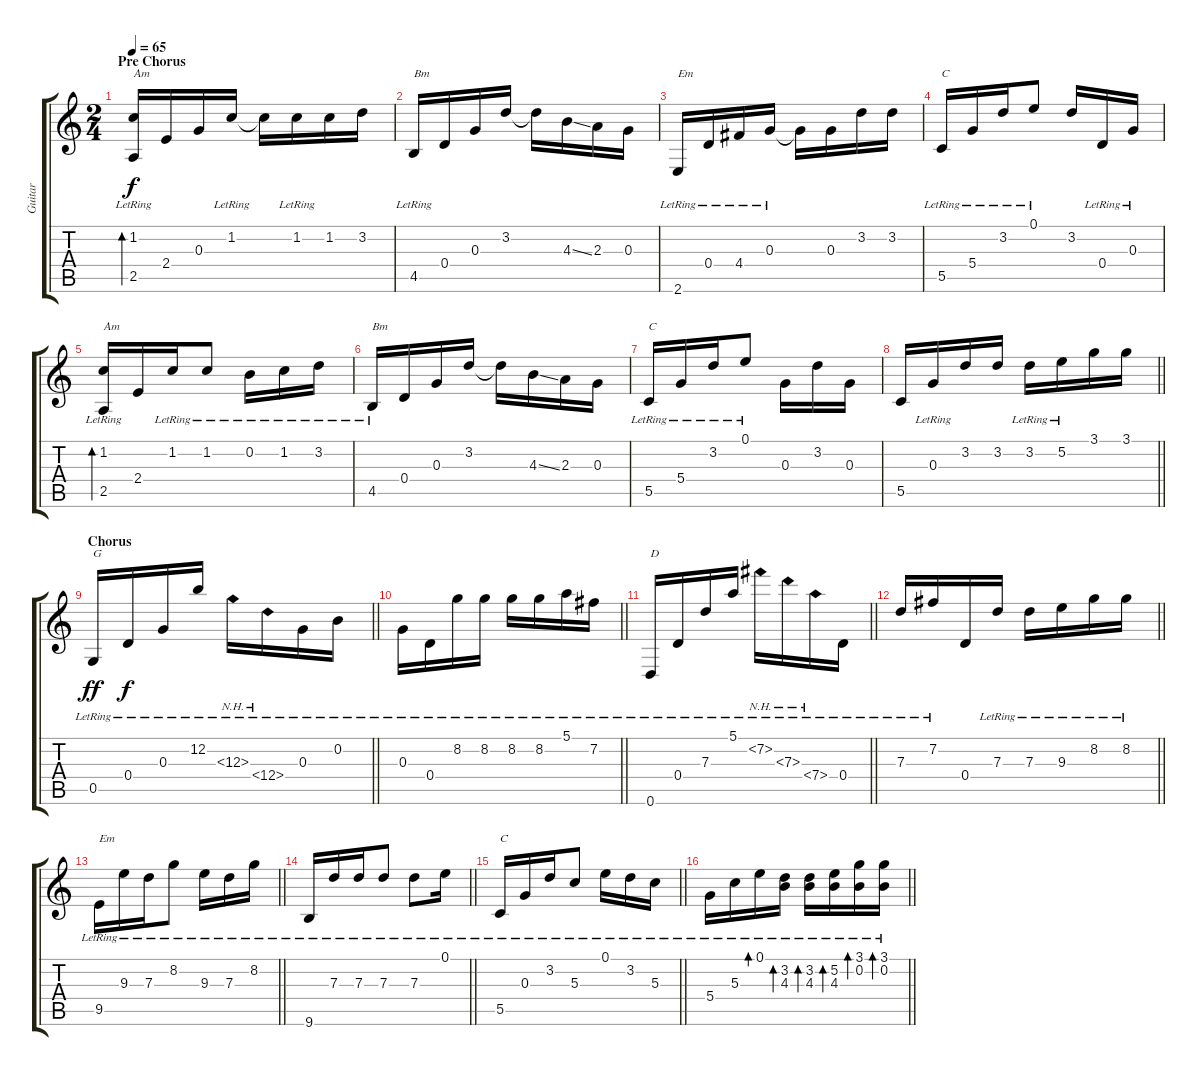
\track ("Guitar" "Guitar") {instrument acousticguitarsteel}
\staff {score tabs}
\tuning (E4 B3 G3 D3 G2 D2) {hide}
\ts (2 4)
\section ("" "Pre Chorus")
\tempo 65
\clef g2
\ks c
(1.2{lr} 2.5{lr}).16{bd 240 txt "Am" dy f} 2.4.16 0.3.16 1.2{lr}.16 1.2{t}.16 1.2{lr}.16 1.2.16 3.2.16 |
4.5{lr}.16{txt "Bm"} 0.4.16 0.3.16 3.2.16 3.2{t}.16 4.3{ss}.16 2.3.16 0.3.16 |
2.6{lr}.16{txt "Em"} 0.4{lr}.16 4.4{lr}.16 0.3{lr}.16 0.3{t}.16 0.3.16 3.2.16 3.2.16 |
5.5{lr}.16{txt "C"} 5.4{lr}.16 3.2{lr}.16 0.1{lr}.8 3.2.16 0.4{lr}.16 0.3{lr}.16 |
(1.2{lr} 2.5{lr}).16{bd 240 txt "Am"} 2.4.16 1.2{lr}.16 1.2{lr}.8 0.2{lr}.16 1.2{lr}.16 3.2{lr}.16 |
4.5{lr}.16{txt "Bm"} 0.4.16 0.3.16 3.2.16 3.2{t}.16 4.3{ss}.16 2.3.16 0.3.16 |
5.5{lr}.16{txt "C"} 5.4{lr}.16 3.2{lr}.16 0.1{lr}.8 0.3.16 3.2.16 0.3.16 |
\barLineRight lightlight
5.5.16 0.3{lr}.16 3.2.16 3.2.16 3.2{lr}.16 5.2{lr}.16 3.1.16 3.1.16 |
\section ("" "Chorus")
\barLineRight lightlight
0.5{lr}.16{txt "G" dy ff} 0.4{lr}.16{dy f} 0.3{lr}.16 12.2{lr}.16 12.3{nh lr}.16 12.4{nh lr}.16 0.3{lr}.16 0.2{lr}.16 |
\barLineRight lightlight
0.3{lr}.16 0.4{lr}.16 8.2{lr}.16 8.2{lr}.16 8.2{lr}.16 8.2{lr}.16 5.1{lr}.16 7.2{lr}.16 |
\barLineRight lightlight
0.6{lr}.16{txt "D"} 0.4{lr}.16 7.3{lr}.16 5.1{lr}.16 7.2{nh lr}.16 7.3{nh lr}.16 7.4{nh lr}.16 0.4{lr}.16 |
\barLineRight lightlight
7.3{lr}.16 7.2{lr}.16 0.4.16 7.3{lr}.16 7.3{lr}.16 9.3{lr}.16 8.2{lr}.16 8.2{lr}.16 |
\barLineRight lightlight
9.5{lr}.16{txt "Em"} 9.3{lr}.16 7.3{lr}.16 8.2{lr}.8 9.3{lr}.16 7.3{lr}.16 8.2{lr}.16 |
\barLineRight lightlight
9.6{lr}.16 7.3{lr}.16 7.3{lr}.16 7.3{lr}.8 7.3{lr}.8 0.1{lr}.16 |
\barLineRight lightlight
5.5{lr}.16{txt "C"} 0.3{lr}.16 3.2{lr}.16 5.3{lr}.8 0.1{lr}.16 3.2{lr}.16 5.3{lr}.16 |
\barLineRight lightlight
5.4{lr}.16 5.3{lr}.16 0.1{lr}.16{bd 120} (3.2{lr} 4.3{lr}).16{bd 120} (3.2{lr} 4.3{lr}).16{bd 120} (5.2{lr} 4.3{lr}).16{bd 120} (3.1{lr} 0.2{lr}).16{bd 120} (3.1{lr} 0.2{lr}).16{bd 120}
